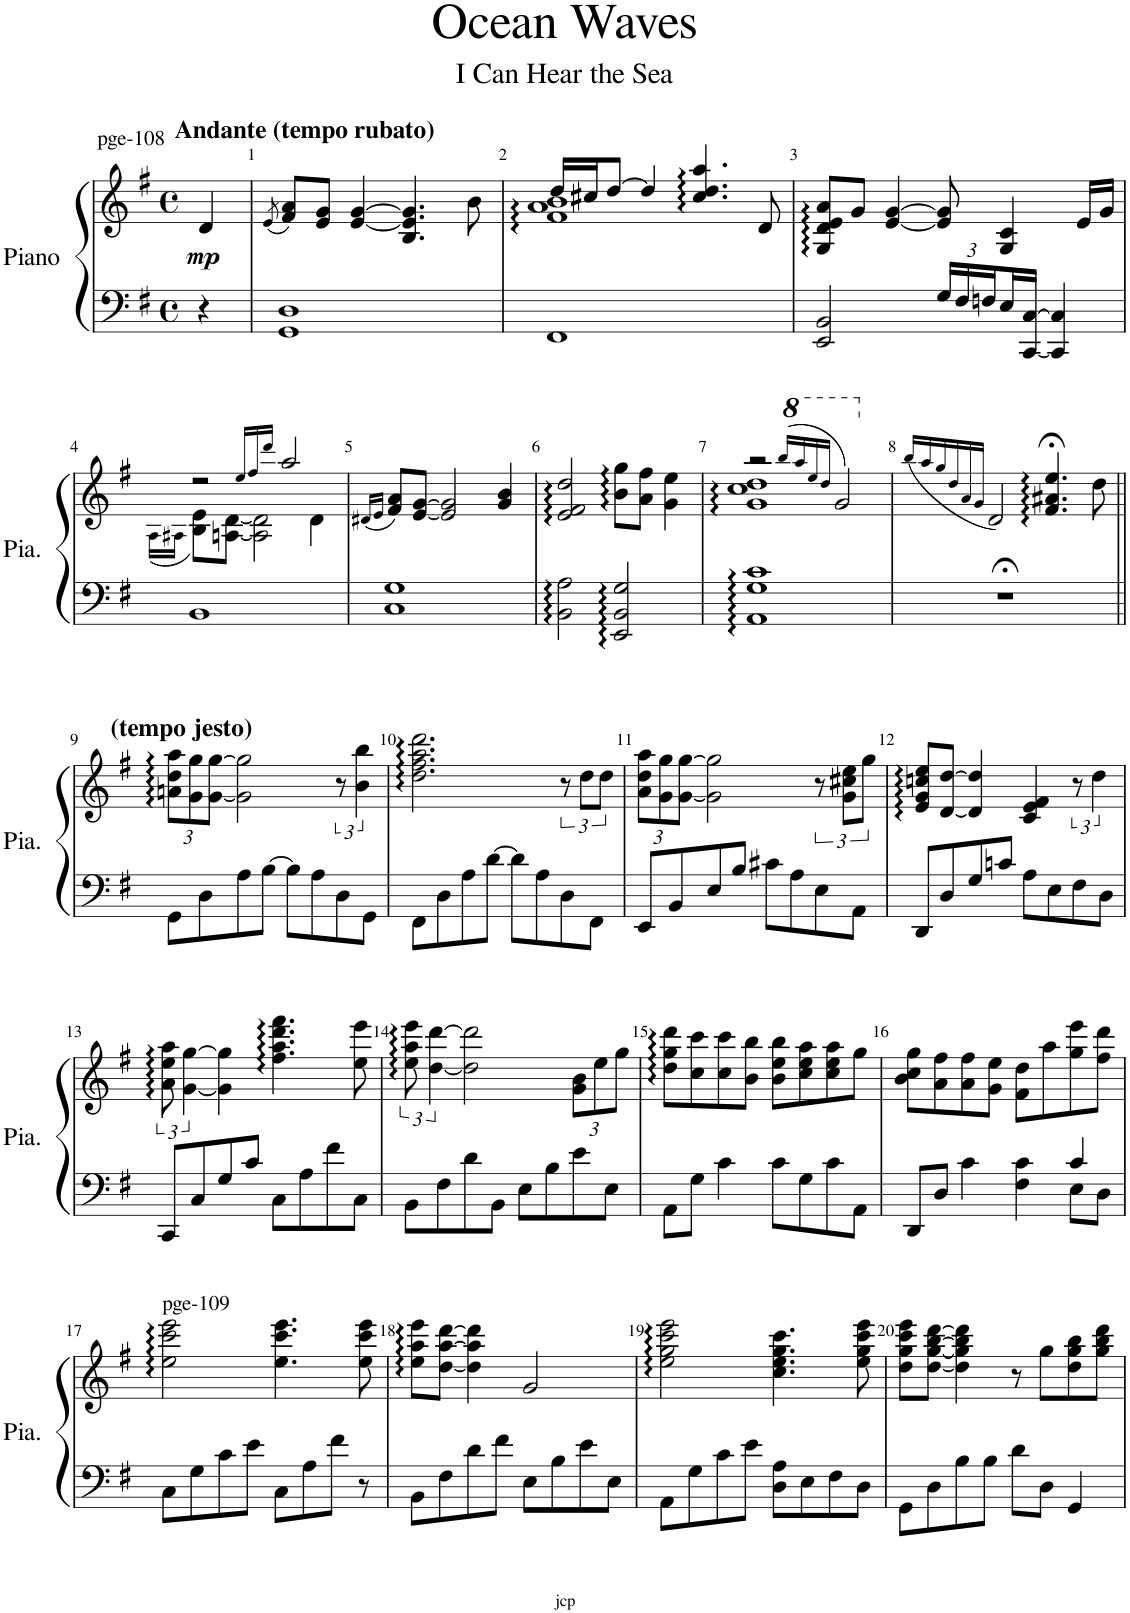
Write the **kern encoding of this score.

**kern	**kern	**dynam
*part1	*part1	*part1
*staff2	*staff1	*staff1/2
*I"Piano	*	*
*I'Pia.	*	*
*clefF4	*clefG2	*
*k[f#]	*k[f#]	*
*M4/4	*M4/4	*
*met(c)	*met(c)	*
=	=	=
!	!LO:TX:a:t=pge-108	!
!	!LO:TX:a:B:t=Andante (tempo rubato)	!
!	!	!LO:DY:b
4r	4d/	mp
=1	=1	=1
.	(8qe/	.
1GG 1D	8f#/ 8a/L)	.
.	8e/ 8g/J	.
.	[4e/ [4g/	.
.	4.B/ 4.e/] 4.g/]	.
.	8b\	.
=2	=2	=2
*	*^	*
1FF#	16dd/LL	1f# 1a 1b	.
.	16cc#X/J	.	.
.	[8dd/J	.	.
.	4dd/]	.	.
.	4.cc#/ 4.dd/ 4.aa/	.	.
.	8d/	.	.
*	*v	*v	*
=3	=3	=3
2EE/ 2BB/	8G/ 8d/ 8e/ 8a/L	.
.	8g/J	.
.	[4e/ [4g/	.
*Xbrackettup	*	*
24G/LL	8e/] 8g/]	.
24F#/	.	.
24Fn/	.	.
16E/	4G/ 4c/	.
[16CC/ [16C/JJ	.	.
4CC/] 4C/]	.	.
.	16e/LL	.
.	16g/JJ	.
!!LO:LB:g=z
=4	=4	=4
*	*^	*
.	.	(<16qA\LL	.
.	.	16qA#X\JJ	.
1BB	2r	8B\ 8e\L)	.
.	.	[8An\ [8d\J	.
.	.	2A\] 2d\]	.
.	16qee/LL	.	.
.	16qff#/	.	.
.	16qddd/JJ	.	.
.	2aa/	.	.
.	.	4d\	.
*	*v	*v	*
=5	=5	=5
.	(16qd#X/LL	.
.	16qe/JJ	.
1C 1G	8f#/ 8a/L)	.
.	[8e/ [8g/J	.
.	2e/] 2g/]	.
.	4g/ 4b/	.
=6	=6	=6
2BB\ 2A\	2e/ 2f#/ 2dd/	.
2EE/ 2BB/ 2G/	8b\ 8gg\L	.
.	8a\ 8ff#\J	.
.	4g\ 4ee\	.
=7	=7	=7
*	*^	*
1AA 1G 1c	2r	1g 1cc 1dd	.
.	(>16qbbb/LL	.	.
.	16qaaa/	.	.
.	16qeee/	.	.
.	16qddd/JJ	.	.
.	2gg/)	.	.
*	*v	*v	*
=8	=8	=8
.	(16qbb/LL	.
.	16qaa/	.
.	16qgg/	.
.	16qdd/	.
.	16qa/	.
.	16qg/JJ	.
1r;<	2d/)	.
.	4.f#/;< 4.a#X/;< 4.ee/;<	.
.	8dd\	.
!!LO:LB:g=z
=9||	=9||	=9||
*	*Xbrackettup	*
!	!LO:TX:a:B:t=(tempo jesto)	!
8GG\L	12an\ 12dd\ 12aa\L	.
.	12g\ 12gg\	.
8D\	.	.
.	[12g\ [12gg\J	.
8A\	2g\] 2gg\]	.
[8B\J	.	.
8B\L]	.	.
8A\	.	.
*	*brackettup	*
8D\	12r	.
.	6b\ 6bb\	.
8GG\J	.	.
=10	=10	=10
8FF#\L	2.dd\ 2.ff#\ 2.aa\ 2.ddd\	.
8D\	.	.
8A\	.	.
[8d\J	.	.
8d\L]	.	.
8A\	.	.
8D\	12r	.
.	12dd\L	.
8FF#\J	.	.
.	12dd\J	.
=11	=11	=11
*	*Xbrackettup	*
8EE/L	12a\ 12dd\ 12aa\L	.
.	12g\ 12gg\	.
8BB/	.	.
.	[12g\ [12gg\J	.
8E/	2g\] 2gg\]	.
8B/J	.	.
8c#X\L	.	.
8A\	.	.
*	*brackettup	*
8E\	12r	.
.	12g\ 12cc#X\ 12ee\L	.
8AA\J	.	.
.	12gg\J	.
=12	=12	=12
8DD/L	8e/ 8g/ 8ccn/ 8ee/L	.
8D/	[8d/ [8dd/J	.
8G/	4d/] 4dd/]	.
8cn/J	.	.
8A\L	4c/ 4e/ 4f#/	.
8E\	.	.
8F#\	12r	.
.	6dd\	.
8D\J	.	.
!!LO:LB:g=z
=13	=13	=13
8CC/L	12a\ 12ee\ 12aa\	.
.	[6g\ [6gg\	.
8C/	.	.
8G/	4g\] 4gg\]	.
8c/J	.	.
8C\L	4.ff#\ 4.aa\ 4.ddd\ 4.fff#\	.
8A\	.	.
8f#\	.	.
8C\J	8ee\ 8eee\	.
=14	=14	=14
8BB\L	12ee\ 12aa\ 12eee\	.
.	[6dd\ [6ddd\	.
8F#\	.	.
8d\	2dd\] 2ddd\]	.
8BB\J	.	.
8E\L	.	.
8B\	.	.
*	*Xbrackettup	*
8e\	12g\ 12b\L	.
.	12ee\	.
8E\J	.	.
.	12gg\J	.
=15	=15	=15
8AA\L	8dd\ 8gg\ 8ddd\L	.
8G\J	8cc\ 8ccc\	.
4c\	8cc\ 8ccc\	.
.	8b\ 8bb\J	.
8c\L	8b\ 8ee\ 8bb\L	.
8G\	8cc\ 8ee\ 8aa\	.
8c\	8cc\ 8ee\ 8aa\	.
8AA\J	8gg\J	.
=16	=16	=16
*^	*	*
8DD/L	2.ryy	8b\ 8cc\ 8gg\L	.
8D/J	.	8a\ 8ff#\	.
4c\	.	8a\ 8ff#\	.
.	.	8g\ 8ee\J	.
4F#\ 4c\	.	8f#\ 8dd\L	.
.	.	8aa\	.
4c/	8E\L	8gg\ 8eee\	.
.	8D\J	8ff#\ 8ddd\J	.
!!LO:LB:g=z
=17	=17	=17	=17
!	!	!LO:TX:a:t=pge-109	!
*v	*v	*	*
8C\L	2ee\ 2ccc\ 2eee\	.
8G\	.	.
8c\	.	.
8e\J	.	.
8C\L	4.ee\ 4.ccc\ 4.eee\	.
8A\	.	.
8f#\J	.	.
8r	8ee\ 8ccc\ 8eee\	.
=18	=18	=18
8BB\L	8ee\ 8aa\ 8eee\L	.
8F#\	[8dd\ [8aa\ [8ddd\J	.
8d\	4dd\] 4aa\] 4ddd\]	.
8f#\J	.	.
8E\L	2g/	.
8B\	.	.
8e\	.	.
8E\J	.	.
=19	=19	=19
8AA\L	2ee\ 2gg\ 2ccc\ 2eee\	.
8G\	.	.
8c\	.	.
8e\J	.	.
8D\ 8A\L	4.cc\ 4.ee\ 4.gg\ 4.ccc\	.
8E\	.	.
8F#\	.	.
8D\J	8ee\ 8gg\ 8ccc\ 8eee\	.
=20	=20	=20
8GG\L	8dd\ 8gg\ 8ccc\ 8eee\L	.
8D\	[8dd\ [8gg\ [8bb\ [8ddd\J	.
8B\	4dd\] 4gg\] 4bb\] 4ddd\]	.
8B\J	.	.
8d\L	8r	.
8D\J	8gg\L	.
4GG/	8dd\ 8gg\ 8bb\	.
.	8gg\ 8bb\ 8ddd\J	.
=	=	=
*-	*-	*-
